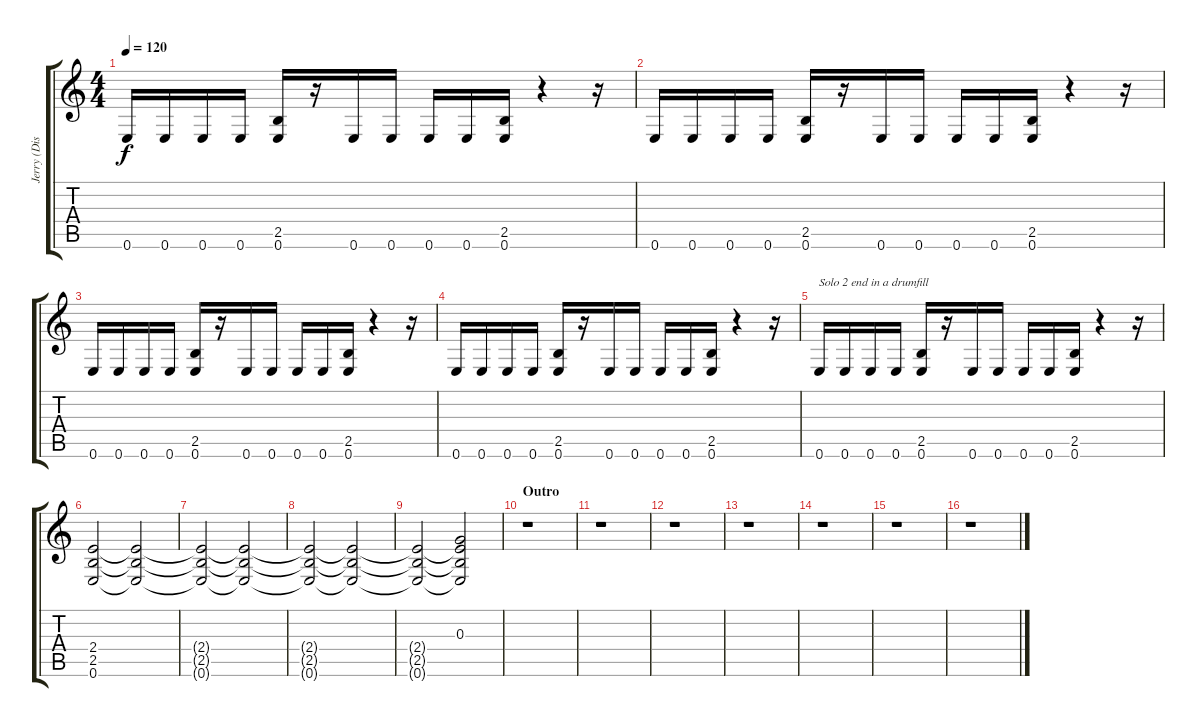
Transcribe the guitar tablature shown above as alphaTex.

\track ("Jerry (Distortion)" "Jerry (Dis") {instrument distortionguitar}
\staff {score tabs}
\tuning (E4 B3 G3 D3 A2 E2) {hide}
\ts (4 4)
\tempo 120
\clef g2
\ks c
0.6.16{dy f} 0.6.16 0.6.16 0.6.16 (2.5 0.6).16 r.16 0.6.16 0.6.16 0.6.16 0.6.16 (2.5 0.6).16 r.4 r.16 |
0.6.16 0.6.16 0.6.16 0.6.16 (2.5 0.6).16 r.16 0.6.16 0.6.16 0.6.16 0.6.16 (2.5 0.6).16 r.4 r.16 |
0.6.16 0.6.16 0.6.16 0.6.16 (2.5 0.6).16 r.16 0.6.16 0.6.16 0.6.16 0.6.16 (2.5 0.6).16 r.4 r.16 |
0.6.16 0.6.16 0.6.16 0.6.16 (2.5 0.6).16 r.16 0.6.16 0.6.16 0.6.16 0.6.16 (2.5 0.6).16 r.4 r.16 |
0.6.16{txt "Solo 2 end in a drumfill"} 0.6.16 0.6.16 0.6.16 (2.5 0.6).16 r.16 0.6.16 0.6.16 0.6.16 0.6.16 (2.5 0.6).16 r.4 r.16 |
(2.4 2.5 0.6).2{volume 12} (2.4{t} 2.5{t} 0.6{t}).2{volume 11} |
(2.4{t} 2.5{t} 0.6{t}).2{volume 10} (2.4{t} 2.5{t} 0.6{t}).2{volume 9} |
(2.4{t} 2.5{t} 0.6{t}).2{volume 9} (2.4{t} 2.5{t} 0.6{t}).2{volume 7} |
(2.4{t} 2.5{t} 0.6{t}).2{volume 5} (0.3 2.4{t} 2.5{t} 0.6{t}).2{volume 3} |
\section ("" "Outro")
r.1 |
r.1 |
r.1 |
r.1 |
r.1 |
r.1 |
r.1
